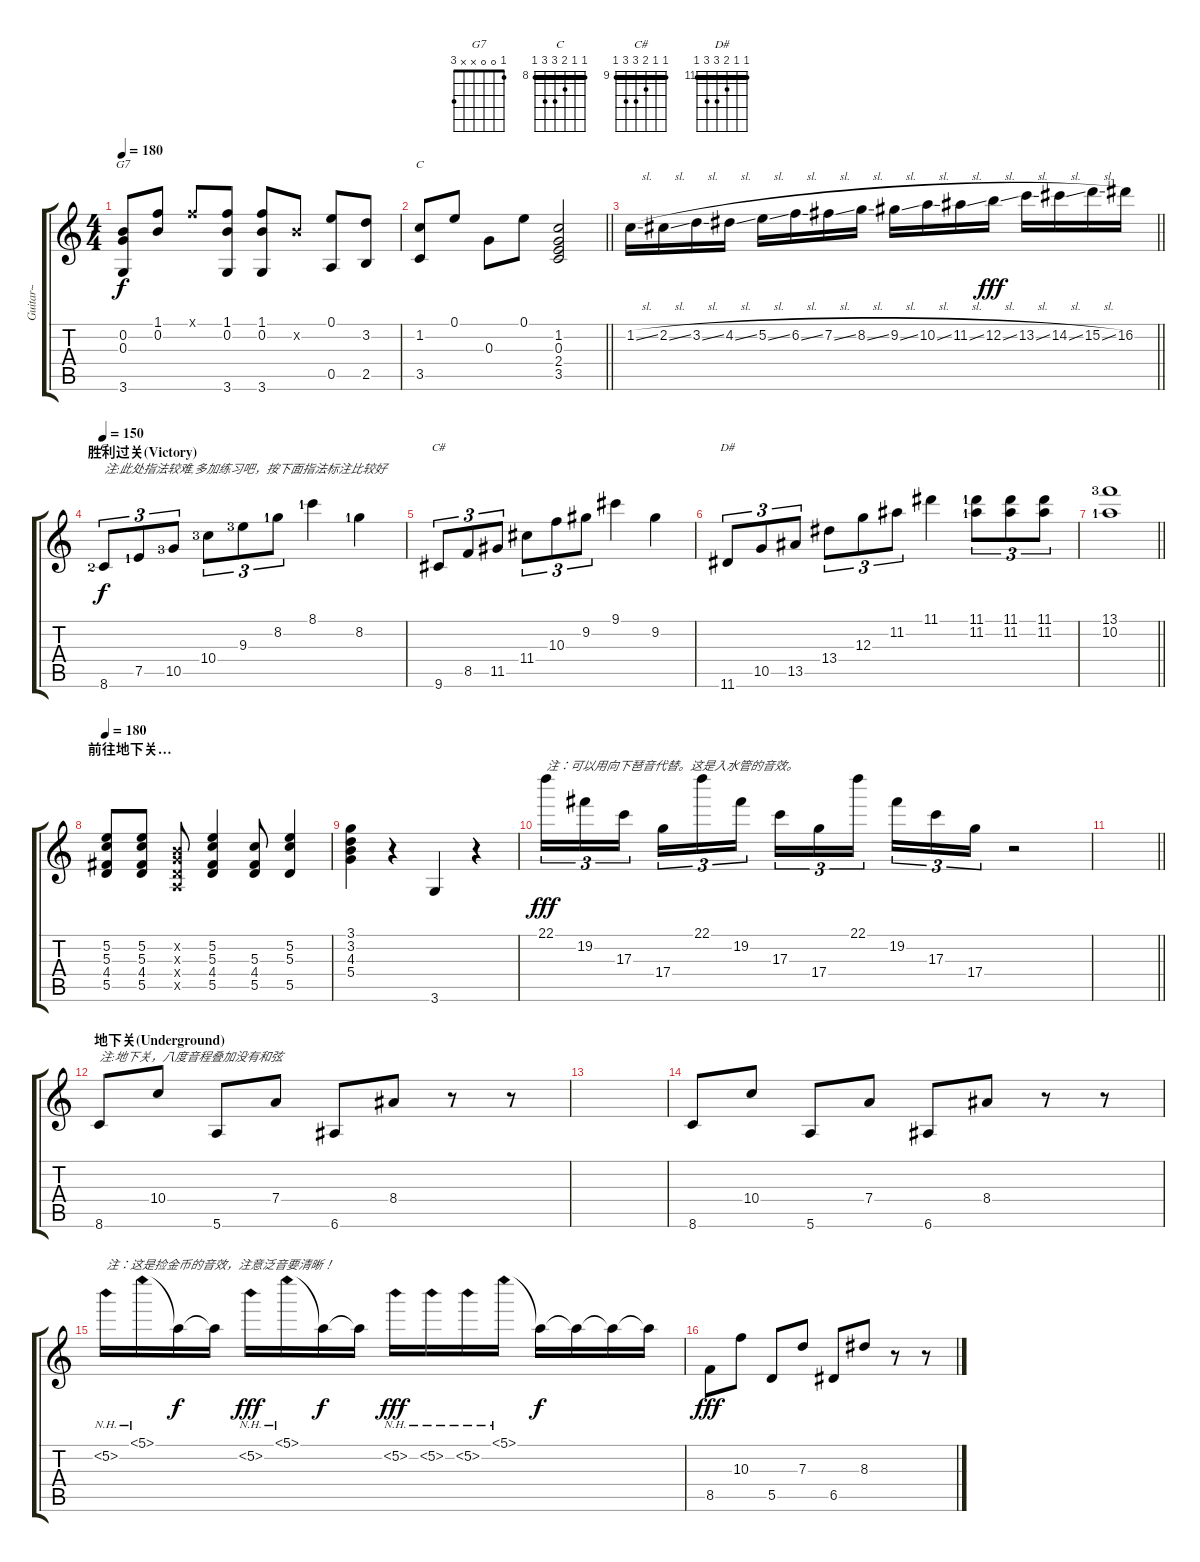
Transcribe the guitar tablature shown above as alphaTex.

\track ("Guitar~" "Guitar~") {instrument acousticguitarsteel}
\staff {score tabs}
\tuning (E4 B3 G3 D3 A2 E2) {hide}
\chord ("G7" 1 0 0 x x 3)
\chord ("C" 0 1 0 2 3 x)
\chord ("C" 8 8 9 10 10 8) {firstfret 8 barre 8}
\chord ("C#" 9 9 10 11 11 9) {firstfret 9 barre 9}
\chord ("D#" 11 11 12 13 13 11) {firstfret 11 barre 11}
\ts (4 4)
\tempo 180
\clef g2
\ks c
(0.2 0.3 3.6).8{ch "G7" dy f} (1.1 0.2).8 1.1{x}.8 (1.1 0.2 3.6).8 (1.1 0.2 3.6).8 0.2{x}.8 (0.1 0.5).8 (3.2 2.5).8 |
\barLineRight lightlight
(1.2 3.5).8{ch "C"} 0.1.8 0.3.8 0.1.8 (1.2 0.3 2.4 3.5).2 |
\barLineRight lightlight
1.2{sl}.16 2.2{sl}.16 3.2{sl}.16 4.2{sl}.16 5.2{sl}.16 6.2{sl}.16 7.2{sl}.16 8.2{sl}.16 9.2{sl}.16 10.2{sl}.16 11.2{sl}.16 12.2{sl}.16{dy fff} 13.2{sl}.16 14.2{sl}.16 15.2{sl}.16 16.2.16 |
\section ("" "胜利过关(Victory)")
\tempo 150
8.6{lf 3}.8{tu (3 2) ch "C" txt "注:此处指法较难,多加练习吧，按下面指法标注比较好" dy f} 7.5{lf 2}.8{tu (3 2)} 10.5{lf 4}.8{tu (3 2)} 10.4{lf 4}.8{tu (3 2)} 9.3{lf 4}.8{tu (3 2)} 8.2{lf 2}.8{tu (3 2)} 8.1{lf 2}.4 8.2{lf 2}.4 |
9.6.8{tu (3 2) ch "C#"} 8.5.8{tu (3 2)} 11.5.8{tu (3 2)} 11.4.8{tu (3 2)} 10.3.8{tu (3 2)} 9.2.8{tu (3 2)} 9.1.4 9.2.4 |
11.6.8{tu (3 2) ch "D#"} 10.5.8{tu (3 2)} 13.5.8{tu (3 2)} 13.4.8{tu (3 2)} 12.3.8{tu (3 2)} 11.2.8{tu (3 2)} 11.1.4 (11.1{lf 2} 11.2{lf 2}).8{tu (3 2)} (11.1 11.2).8{tu (3 2)} (11.1 11.2).8{tu (3 2)} |
\barLineRight lightlight
(13.1{lf 4} 10.2{lf 2}).1 |
\section ("" "前往地下关…")
\tempo 180
(5.2 5.3 4.4 5.5).8 (5.2 5.3 4.4 5.5).8 (0.2{x} 0.3{x} 0.4{x} 0.5{x}).8 (5.2 5.3 4.4 5.5).4 (5.3 4.4 5.5).8 (5.2 5.3 5.5).4 |
(3.1 3.2 4.3 5.4).4 r.4 3.6.4 r.4 |
22.1.16{tu (3 2) txt "注：可以用向下琶音代替。这是入水管的音效。" dy fff} 19.2.16{tu (3 2)} 17.3.16{tu (3 2) beam splitsecondary} 17.4.16{tu (3 2)} 22.1.16{tu (3 2)} 19.2.16{tu (3 2)} 17.3.16{tu (3 2)} 17.4.16{tu (3 2)} 22.1.16{tu (3 2) beam splitsecondary} 19.2.16{tu (3 2)} 17.3.16{tu (3 2)} 17.4.16{tu (3 2)} r.2 |
\barLineRight lightlight
|
\section ("" "地下关(Underground)")
8.6.8{txt "注:地下关，八度音程叠加没有和弦"} 10.4.8 5.6.8 7.4.8 6.6.8 8.4.8 r.8 r.8 |
|
8.6.8 10.4.8 5.6.8 7.4.8 6.6.8 8.4.8 r.8 r.8 |
5.2{nh}.16{txt "注：这是捡金币的音效，注意泛音要清晰！"} 5.1{nh}.16 5.1{t}.16{dy f} 5.1{t}.16 5.2{nh}.16{dy fff} 5.1{nh}.16 5.1{t}.16{dy f} 5.1{t}.16 5.2{nh}.16{dy fff} 5.2{nh}.16 5.2{nh}.16 5.1{nh}.16 5.1{t}.16{dy f} 5.1{t}.16 5.1{t}.16 5.1{t}.16 |
8.5.8{dy fff} 10.3.8 5.5.8 7.3.8 6.5.8 8.3.8 r.8 r.8
